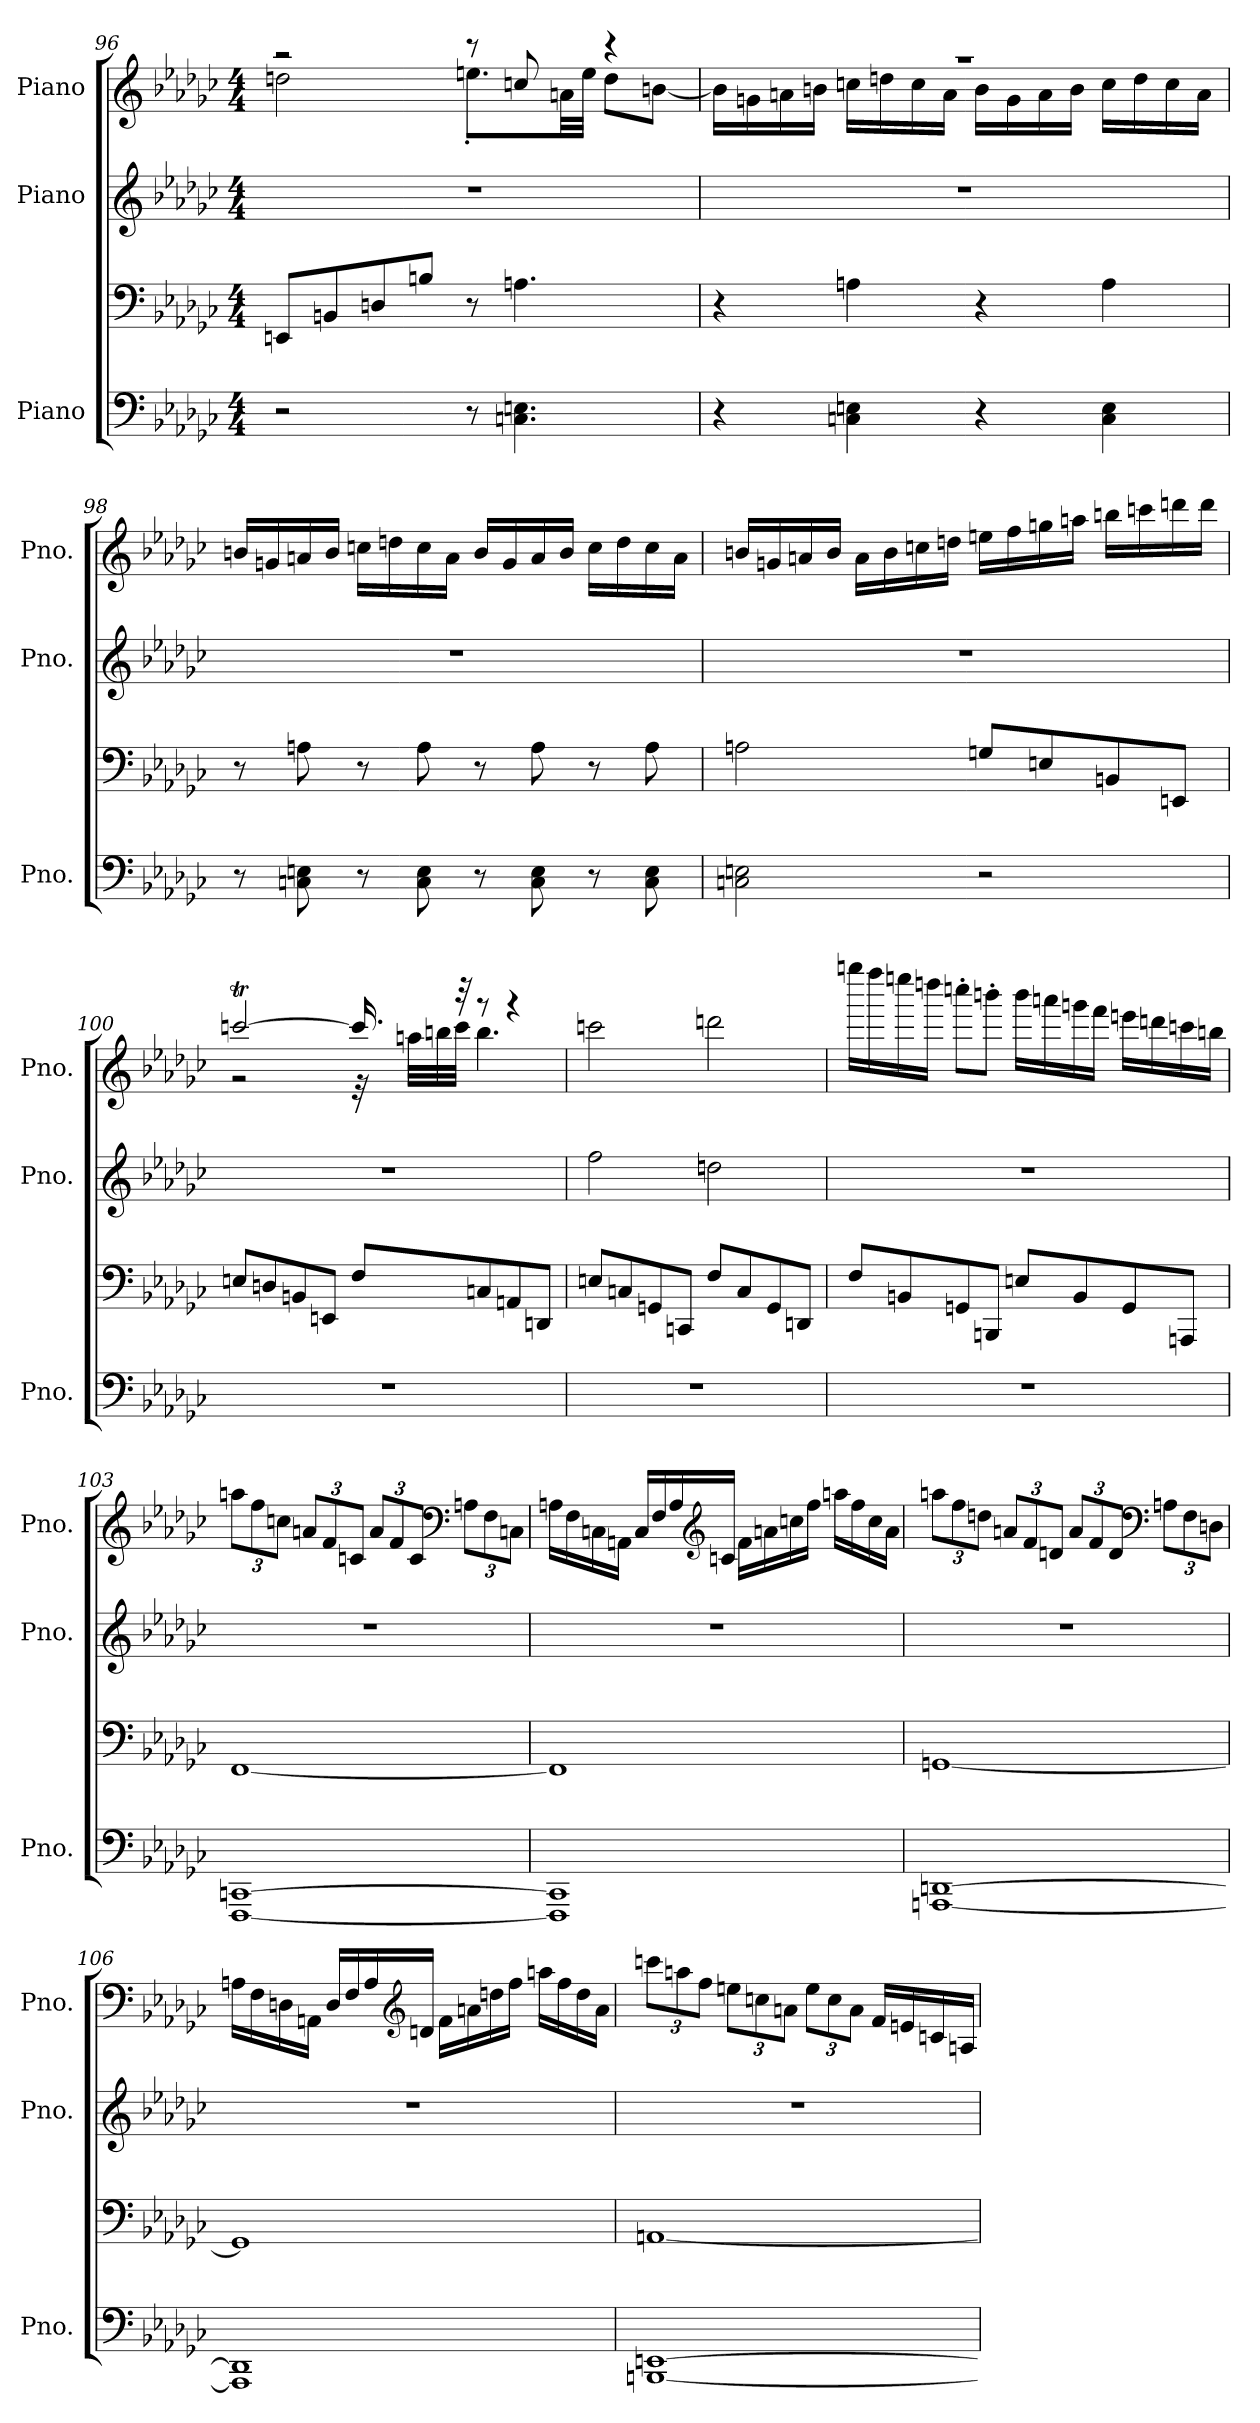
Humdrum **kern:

**kern	**kern	**kern	**kern
*part3	*part3	*part2	*part1
*staff4	*staff3	*staff2	*staff1
*I"Piano	*	*I"Piano	*I"Piano
*I'Pno.	*	*I'Pno.	*I'Pno.
*clefF4	*clefF4	*clefG2	*clefG2
*k[b-e-a-d-g-c-]	*k[b-e-a-d-g-c-]	*k[b-e-a-d-g-c-]	*k[b-e-a-d-g-c-]
*M4/4	*M4/4	*M4/4	*M4/4
=96	=96	=96	=96
*	*	*	*^
2r	8EEn/L	1r	2r	2ddn\
.	8BBn/	.	.	.
.	8Dn/	.	.	.
.	8Bn/J	.	.	.
8r	8r	.	8r	8.een'\L
4.Cn\ 4.En\	4.An\	.	8ccn/	.
.	.	.	.	32an\LL
.	.	.	.	32ee\JJJ
.	.	.	4r	8dd\L
.	.	.	.	[8bn\J
!!LO:PB:g=z	!!
=97	=97	=97	=97	=97
4r	4r	1r	1r	16b\LL]
.	.	.	.	16gn\
.	.	.	.	16an\
.	.	.	.	16bn\JJ
4Cn\ 4En\	4An\	.	.	16ccn\LL
.	.	.	.	16ddn\
.	.	.	.	16cc\
.	.	.	.	16a\JJ
4r	4r	.	.	16b\LL
.	.	.	.	16g\
.	.	.	.	16a\
.	.	.	.	16b\JJ
4C\ 4E\	4A\	.	.	16cc\LL
.	.	.	.	16dd\
.	.	.	.	16cc\
.	.	.	.	16a\JJ
*	*	*	*v	*v
=98	=98	=98	=98
8r	8r	1r	16bn/LL
.	.	.	16gn/
8Cn\ 8En\	8An\	.	16an/
.	.	.	16b/JJ
8r	8r	.	16ccn\LL
.	.	.	16ddn\
8C\ 8E\	8A\	.	16cc\
.	.	.	16a\JJ
8r	8r	.	16b/LL
.	.	.	16g/
8C\ 8E\	8A\	.	16a/
.	.	.	16b/JJ
8r	8r	.	16cc\LL
.	.	.	16dd\
8C\ 8E\	8A\	.	16cc\
.	.	.	16a\JJ
!!LO:LB:g=z
=99	=99	=99	=99
2Cn\ 2En\	2An\	1r	16bn/LL
.	.	.	16gn/
.	.	.	16an/
.	.	.	16b/JJ
.	.	.	16a\LL
.	.	.	16b\
.	.	.	16ccn\
.	.	.	16ddn\JJ
2r	8Gn/L	.	16een\LL
.	.	.	16ff\
.	8En/	.	16ggn\
.	.	.	16aan\JJ
.	8BBn/	.	16bbn\LL
.	.	.	16cccn\
.	8EEn/J	.	16dddn\
.	.	.	16ddd\JJ
=100	=100	=100	=100
*	*	*	*^
1r	8En/L	1r	[2cccnt/	2r
.	8Dn/	.	.	.
.	8BBn/	.	.	.
.	8EEn/J	.	.	.
.	8F/L	.	16.ccc/]	32r
.	.	.	.	32aan\LLL
.	.	.	.	32bbn\
.	.	.	32r	32ccc\JJJ
.	8Cn/	.	8r	4.bb\
.	8AAn/	.	4r	.
.	8DDn/J	.	.	.
*	*	*	*v	*v
!!LO:LB:g=z
=101	=101	=101	=101
1r	8En/L	2ff\	2cccn\
.	8Cn/	.	.
.	8GGn/	.	.
.	8CCn/J	.	.
.	8F/L	2ddn\	2dddn\
.	8C/	.	.
.	8GG/	.	.
.	8DDn/J	.	.
=102	=102	=102	=102
1r	8F/L	1r	16ggggn\LL
.	.	.	16ffff\
.	8BBn/	.	16eeeen\
.	.	.	16ddddn\JJ
.	8GGn/	.	8ccccn'\L
.	8BBBn/J	.	8bbbn'\J
.	8En/L	.	16bbb\LL
.	.	.	16aaan\
.	8BB/	.	16gggn\
.	.	.	16fff\JJ
.	8GG/	.	16eeen\LL
.	.	.	16dddn\
.	8AAAn/J	.	16cccn\
.	.	.	16bbn\JJ
!!LO:PB:g=z
=103	=103	=103	=103
*	*	*	*Xbrackettup
[1FFF [1CCn	[1FF	1r	12aan\L
.	.	.	12ff\
.	.	.	12ccn\J
.	.	.	12an/L
.	.	.	12f/
.	.	.	12cn/J
.	.	.	12a/L
.	.	.	12f/
.	.	.	12c/J
*	*	*	*clefF4
.	.	.	12An\L
.	.	.	12F\
.	.	.	12Cn\J
=104	=104	=104	=104
1FFF] 1CC]	1FF]	1r	16An\LL
.	.	.	16F\
.	.	.	16Cn\
.	.	.	16AAn\JJ
.	.	.	16C/LL
.	.	.	16F/
.	.	.	16A/
*	*	*	*clefG2
.	.	.	16cn/JJ
.	.	.	16f\LL
.	.	.	16an\
.	.	.	16ccn\
.	.	.	16ff\JJ
.	.	.	16aan\LL
.	.	.	16ff\
.	.	.	16cc\
.	.	.	16a\JJ
!!LO:LB:g=z
=105	=105	=105	=105
[1AAAn [1DDn	[1GGn	1r	12aan\L
.	.	.	12ff\
.	.	.	12ddn\J
.	.	.	12an/L
.	.	.	12f/
.	.	.	12dn/J
.	.	.	12a/L
.	.	.	12f/
.	.	.	12d/J
*	*	*	*clefF4
.	.	.	12An\L
.	.	.	12F\
.	.	.	12Dn\J
=106	=106	=106	=106
1AAA] 1DD]	1GG]	1r	16An\LL
.	.	.	16F\
.	.	.	16Dn\
.	.	.	16AAn\JJ
.	.	.	16D/LL
.	.	.	16F/
.	.	.	16A/
*	*	*	*clefG2
.	.	.	16dn/JJ
.	.	.	16f\LL
.	.	.	16an\
.	.	.	16ddn\
.	.	.	16ff\JJ
.	.	.	16aan\LL
.	.	.	16ff\
.	.	.	16dd\
.	.	.	16a\JJ
!!LO:LB:g=z
=107	=107	=107	=107
[1BBBn [1EEn	[1AAn	1r	12cccn\L
.	.	.	12aan\
.	.	.	12ff\J
.	.	.	12een\L
.	.	.	12ccn\
.	.	.	12an\J
.	.	.	12ee\L
.	.	.	12cc\
.	.	.	12a\J
.	.	.	16f/LL
.	.	.	16en/
.	.	.	16cn/
.	.	.	16An/JJ
=	=	=	=
*-	*-	*-	*-
